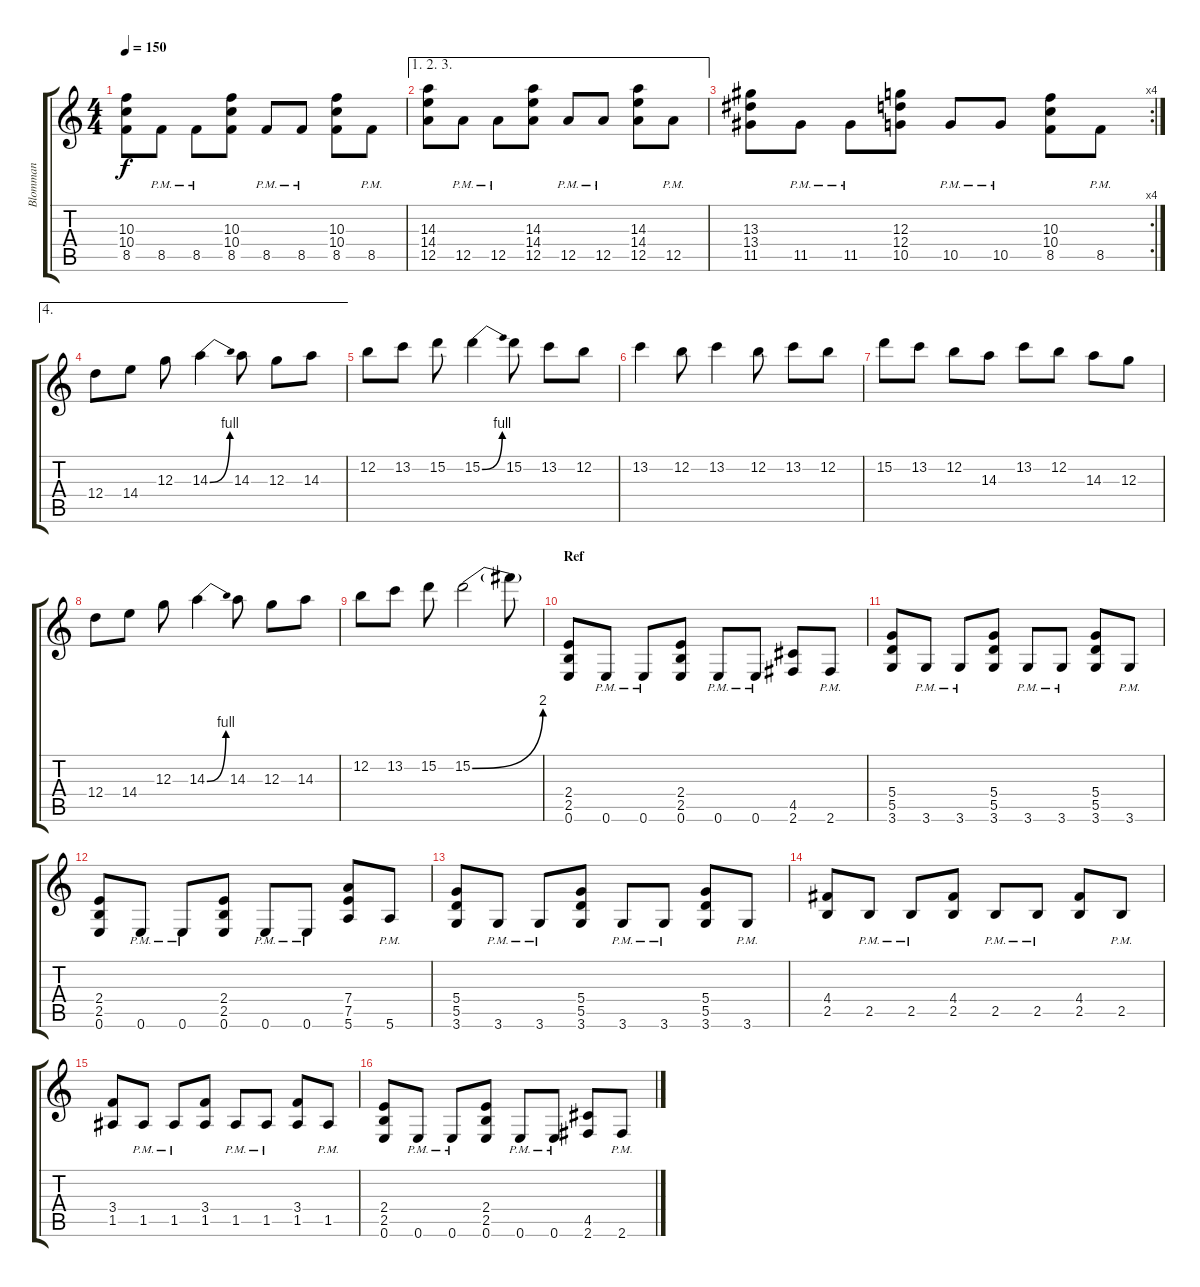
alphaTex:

\track ("Blomman" "Blomman") {instrument distortionguitar}
\staff {score tabs}
\tuning (E4 B3 G3 D3 A2 E2) {hide}
\ts (4 4)
\tempo 150
\clef g2
\ks c
(10.3 10.4 8.5).8{dy f} 8.5{pm}.8 8.5{pm}.8 (10.3 10.4 8.5).8 8.5{pm}.8 8.5{pm}.8 (10.3 10.4 8.5).8 8.5{pm}.8 |
\ae (1 2 3)
(14.3 14.4 12.5).8 12.5{pm}.8 12.5{pm}.8 (14.3 14.4 12.5).8 12.5{pm}.8 12.5{pm}.8 (14.3 14.4 12.5).8 12.5{pm}.8 |
\rc 4
(13.3 13.4 11.5).8 11.5{pm}.8 11.5{pm}.8 (12.3 12.4 10.5).8 10.5{pm}.8 10.5{pm}.8 (10.3 10.4 8.5).8 8.5{pm}.8 |
\ae 4
12.4.8 14.4.8 12.3.8 14.3{be (bend 0 0 60 4)}.4 14.3.8 12.3.8 14.3.8 |
12.2.8 13.2.8 15.2.8 15.2{be (bend 0 0 60 4)}.4 15.2.8 13.2.8 12.2.8 |
13.2.4 12.2.8 13.2.4 12.2.8 13.2.8 12.2.8 |
15.2.8 13.2.8 12.2.8 14.3.8 13.2.8 12.2.8 14.3.8 12.3.8 |
12.4.8 14.4.8 12.3.8 14.3{be (bend 0 0 60 4)}.4 14.3.8 12.3.8 14.3.8 |
12.2.8 13.2.8 15.2.8 15.2{be (bend 0 0 60 8)}.2 15.2{t}.8 |
\section ("" "Ref")
(2.4 2.5 0.6).8 0.6{pm}.8 0.6{pm}.8 (2.4 2.5 0.6).8 0.6{pm}.8 0.6{pm}.8 (4.5 2.6).8 2.6{pm}.8 |
(5.4 5.5 3.6).8 3.6{pm}.8 3.6{pm}.8 (5.4 5.5 3.6).8 3.6{pm}.8 3.6{pm}.8 (5.4 5.5 3.6).8 3.6{pm}.8 |
(2.4 2.5 0.6).8 0.6{pm}.8 0.6{pm}.8 (2.4 2.5 0.6).8 0.6{pm}.8 0.6{pm}.8 (7.4 7.5 5.6).8 5.6{pm}.8 |
(5.4 5.5 3.6).8 3.6{pm}.8 3.6{pm}.8 (5.4 5.5 3.6).8 3.6{pm}.8 3.6{pm}.8 (5.4 5.5 3.6).8 3.6{pm}.8 |
(4.4 2.5).8 2.5{pm}.8 2.5{pm}.8 (4.4 2.5).8 2.5{pm}.8 2.5{pm}.8 (4.4 2.5).8 2.5{pm}.8 |
(3.4 1.5).8 1.5{pm}.8 1.5{pm}.8 (3.4 1.5).8 1.5{pm}.8 1.5{pm}.8 (3.4 1.5).8 1.5{pm}.8 |
(2.4 2.5 0.6).8 0.6{pm}.8 0.6{pm}.8 (2.4 2.5 0.6).8 0.6{pm}.8 0.6{pm}.8 (4.5 2.6).8 2.6{pm}.8
